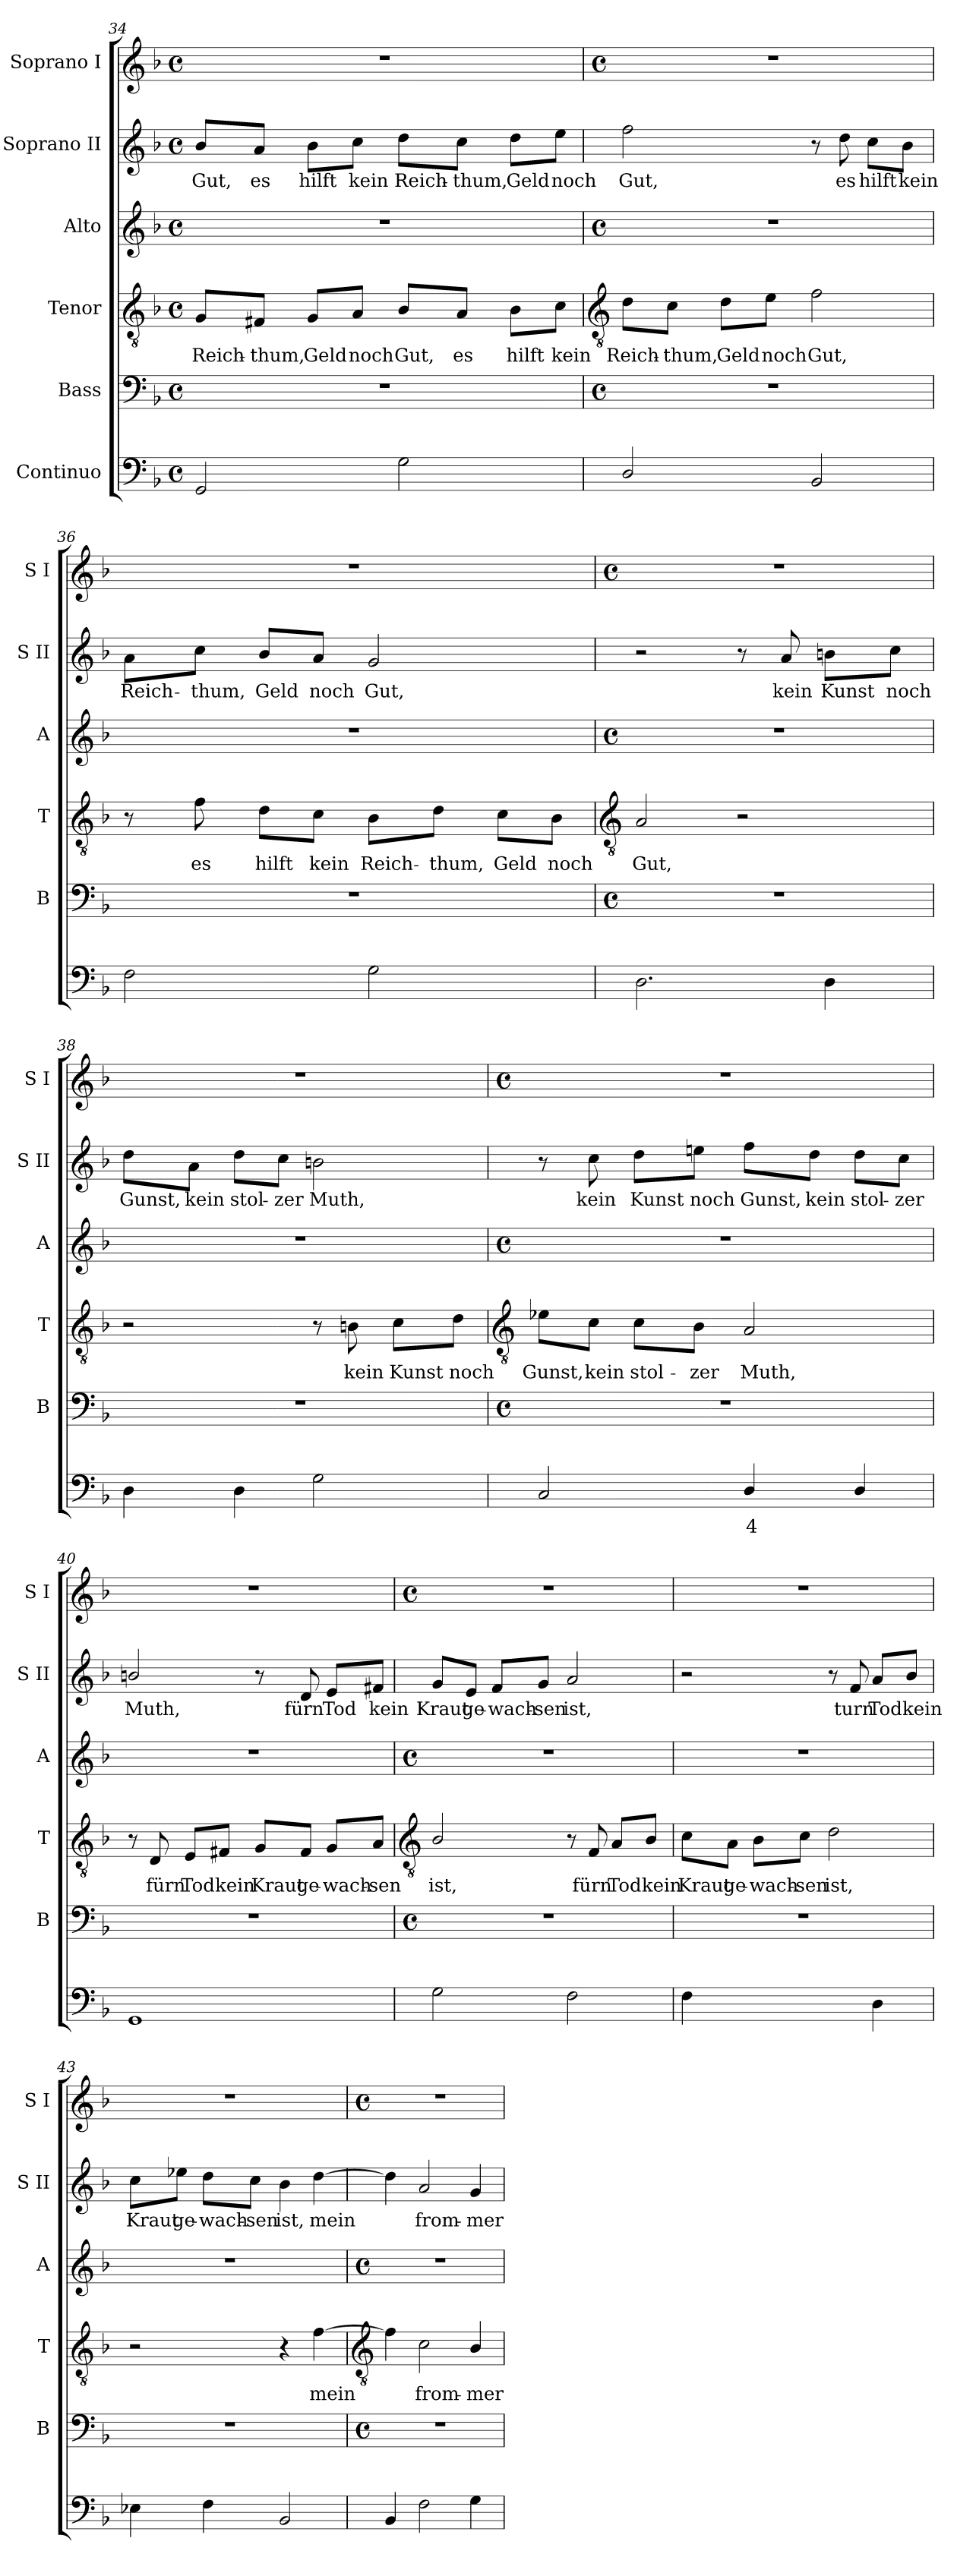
**kern	**text	**kern	**kern	**text	**kern	**kern	**text	**kern
*part6	*part6	*part5	*part4	*part4	*part3	*part2	*part2	*part1
*staff6	*staff6	*staff5	*staff4	*staff4	*staff3	*staff2	*staff2	*staff1
*I"Continuo	*	*I"Bass	*I"Tenor	*	*I"Alto	*I"Soprano II	*	*I"Soprano I
*	*	*I'B	*I'T	*	*I'A	*I'S II	*	*I'S I
*clefF4	*	*clefF4	*clefGv2	*	*clefG2	*clefG2	*	*clefG2
*k[b-]	*	*k[b-]	*k[b-]	*	*k[b-]	*k[b-]	*	*k[b-]
*F:	*	*F:	*F:	*	*F:	*F:	*	*F:
*M4/4	*	*M4/4	*M4/4	*	*M4/4	*M4/4	*	*M4/4
*met(c)	*	*met(c)	*met(c)	*	*met(c)	*met(c)	*	*met(c)
=34	=34	=34	=34	=34	=34	=34	=34	=34
!	!	!	!	!LO:LY:b	!	!	!LO:LY:b	!
2GG	.	1r	8G/L	Reich-	1r	8b-/L	Gut,	1r
!	!	!	!	!LO:LY:b	!	!	!LO:LY:b	!
.	.	.	8F#X/J	-thum,	.	8a/J	es	.
!	!	!	!	!LO:LY:b	!	!	!LO:LY:b	!
.	.	.	8G/L	Geld	.	8b-\L	hilft	.
!	!	!	!	!LO:LY:b	!	!	!LO:LY:b	!
.	.	.	8A/J	noch	.	8cc\J	kein	.
!	!	!	!	!LO:LY:b	!	!	!LO:LY:b	!
2G	.	.	8B-/L	Gut,	.	8dd\L	Reich-	.
!	!	!	!	!LO:LY:b	!	!	!LO:LY:b	!
.	.	.	8A/J	es	.	8cc\J	-thum,	.
!	!	!	!	!LO:LY:b	!	!	!LO:LY:b	!
.	.	.	8B-\L	hilft	.	8dd\L	Geld	.
!	!	!	!	!LO:LY:b	!	!	!LO:LY:b	!
.	.	.	8c\J	kein	.	8ee\J	noch	.
!!LO:LB:g=z
=35	=35	=35	=35	=35	=35	=35	=35	=35
*	*	*	*clefGv2	*	*	*	*	*
*	*	*M4/4	*	*	*M4/4	*	*	*M4/4
*	*	*met(c)	*	*	*met(c)	*	*	*met(c)
!	!	!	!	!LO:LY:b	!	!	!LO:LY:b	!
2D/	.	1r	8d\L	Reich-	1r	2ff	Gut,	1r
!	!	!	!	!LO:LY:b	!	!	!	!
.	.	.	8c\J	-thum,	.	.	.	.
!	!	!	!	!LO:LY:b	!	!	!	!
.	.	.	8d\L	Geld	.	.	.	.
!	!	!	!	!LO:LY:b	!	!	!	!
.	.	.	8e\J	noch	.	.	.	.
!	!	!	!	!LO:LY:b	!	!	!	!
2BB-	.	.	2f	Gut,	.	8r	.	.
!	!	!	!	!	!	!	!LO:LY:b	!
.	.	.	.	.	.	8dd	es	.
!	!	!	!	!	!	!	!LO:LY:b	!
.	.	.	.	.	.	8cc\L	hilft	.
!	!	!	!	!	!	!	!LO:LY:b	!
.	.	.	.	.	.	8b-\J	kein	.
=36	=36	=36	=36	=36	=36	=36	=36	=36
!	!	!	!	!	!	!	!LO:LY:b	!
2F	.	1r	8r	.	1r	8a\L	Reich-	1r
!	!	!	!	!LO:LY:b	!	!	!LO:LY:b	!
.	.	.	8f	es	.	8cc\J	-thum,	.
!	!	!	!	!LO:LY:b	!	!	!LO:LY:b	!
.	.	.	8d\L	hilft	.	8b-/L	Geld	.
!	!	!	!	!LO:LY:b	!	!	!LO:LY:b	!
.	.	.	8c\J	kein	.	8a/J	noch	.
!	!	!	!	!LO:LY:b	!	!	!LO:LY:b	!
2G	.	.	8B-\L	Reich-	.	2g	Gut,	.
!	!	!	!	!LO:LY:b	!	!	!	!
.	.	.	8d\J	-thum,	.	.	.	.
!	!	!	!	!LO:LY:b	!	!	!	!
.	.	.	8c\L	Geld	.	.	.	.
!	!	!	!	!LO:LY:b	!	!	!	!
.	.	.	8B-\J	noch	.	.	.	.
!!LO:LB:g=z
=37	=37	=37	=37	=37	=37	=37	=37	=37
*	*	*	*clefGv2	*	*	*	*	*
*	*	*M4/4	*	*	*M4/4	*	*	*M4/4
*	*	*met(c)	*	*	*met(c)	*	*	*met(c)
!	!	!	!	!LO:LY:b	!	!	!	!
2.D	.	1r	2A	Gut,	1r	2r	.	1r
.	.	.	2r	.	.	8r	.	.
!	!	!	!	!	!	!	!LO:LY:b	!
.	.	.	.	.	.	8a	kein	.
!	!	!	!	!	!	!	!LO:LY:b	!
4D	.	.	.	.	.	8bn\L	Kunst	.
!	!	!	!	!	!	!	!LO:LY:b	!
.	.	.	.	.	.	8cc\J	noch	.
=38	=38	=38	=38	=38	=38	=38	=38	=38
!	!	!	!	!	!	!	!LO:LY:b	!
4D	.	1r	2r	.	1r	8dd\L	Gunst,	1r
!	!	!	!	!	!	!	!LO:LY:b	!
.	.	.	.	.	.	8a\J	kein	.
!	!	!	!	!	!	!	!LO:LY:b	!
4D	.	.	.	.	.	8dd\L	stol-	.
!	!	!	!	!	!	!	!LO:LY:b	!
.	.	.	.	.	.	8cc\J	-zer	.
!	!	!	!	!	!	!	!LO:LY:b	!
2G	.	.	8r	.	.	2bn	Muth,	.
!	!	!	!	!LO:LY:b	!	!	!	!
.	.	.	8Bn	kein	.	.	.	.
!	!	!	!	!LO:LY:b	!	!	!	!
.	.	.	8c\L	Kunst	.	.	.	.
!	!	!	!	!LO:LY:b	!	!	!	!
.	.	.	8d\J	noch	.	.	.	.
!!LO:LB:g=z
=39	=39	=39	=39	=39	=39	=39	=39	=39
*	*	*	*clefGv2	*	*	*	*	*
*	*	*M4/4	*	*	*M4/4	*	*	*M4/4
*	*	*met(c)	*	*	*met(c)	*	*	*met(c)
!	!	!	!	!LO:LY:b	!	!	!	!
2C	.	1r	8e-X\L	Gunst,	1r	8r	.	1r
!	!	!	!	!LO:LY:b	!	!	!LO:LY:b	!
.	.	.	8c\J	kein	.	8cc	kein	.
!	!	!	!	!LO:LY:b	!	!	!LO:LY:b	!
.	.	.	8c\L	stol-	.	8dd\L	Kunst	.
!	!	!	!	!LO:LY:b	!	!	!LO:LY:b	!
.	.	.	8B-\J	-zer	.	8een\J	noch	.
!	!LO:LY:b	!	!	!LO:LY:b	!	!	!LO:LY:b	!
4D/	4	.	2A	Muth,	.	8ff\L	Gunst,	.
!	!	!	!	!	!	!	!LO:LY:b	!
.	.	.	.	.	.	8dd\J	kein	.
!	!	!	!	!	!	!	!LO:LY:b	!
4D/	.	.	.	.	.	8dd\L	stol-	.
!	!	!	!	!	!	!	!LO:LY:b	!
.	.	.	.	.	.	8cc\J	-zer	.
=40	=40	=40	=40	=40	=40	=40	=40	=40
!	!	!	!	!	!	!	!LO:LY:b	!
1GG	.	1r	8r	.	1r	2bn/	Muth,	1r
!	!	!	!	!LO:LY:b	!	!	!	!
.	.	.	8D	fürn	.	.	.	.
!	!	!	!	!LO:LY:b	!	!	!	!
.	.	.	8E/L	Tod	.	.	.	.
!	!	!	!	!LO:LY:b	!	!	!	!
.	.	.	8F#X/J	kein	.	.	.	.
!	!	!	!	!LO:LY:b	!	!	!	!
.	.	.	8G/L	Kraut	.	8r	.	.
!	!	!	!	!LO:LY:b	!	!	!LO:LY:b	!
.	.	.	8F#/J	ge-	.	8d	fürn	.
!	!	!	!	!LO:LY:b	!	!	!LO:LY:b	!
.	.	.	8G/L	-wach-	.	8e/L	Tod	.
!	!	!	!	!LO:LY:b	!	!	!LO:LY:b	!
.	.	.	8A/J	-sen	.	8f#X/J	kein	.
!!LO:LB:g=z
=41	=41	=41	=41	=41	=41	=41	=41	=41
*	*	*	*clefGv2	*	*	*	*	*
*	*	*M4/4	*	*	*M4/4	*	*	*M4/4
*	*	*met(c)	*	*	*met(c)	*	*	*met(c)
!	!	!	!	!LO:LY:b	!	!	!LO:LY:b	!
2G	.	1r	2B-/	ist,	1r	8g/L	Kraut	1r
!	!	!	!	!	!	!	!LO:LY:b	!
.	.	.	.	.	.	8e/J	ge-	.
!	!	!	!	!	!	!	!LO:LY:b	!
.	.	.	.	.	.	8f/L	-wach-	.
!	!	!	!	!	!	!	!LO:LY:b	!
.	.	.	.	.	.	8g/J	-sen	.
!	!	!	!	!	!	!	!LO:LY:b	!
2F	.	.	8r	.	.	2a	ist,	.
!	!	!	!	!LO:LY:b	!	!	!	!
.	.	.	8F	fürn	.	.	.	.
!	!	!	!	!LO:LY:b	!	!	!	!
.	.	.	8A/L	Tod	.	.	.	.
!	!	!	!	!LO:LY:b	!	!	!	!
.	.	.	8B-/J	kein	.	.	.	.
=42	=42	=42	=42	=42	=42	=42	=42	=42
!	!	!	!	!LO:LY:b	!	!	!	!
4F	.	1r	8c\L	Kraut	1r	2r	.	1r
!	!	!	!	!LO:LY:b	!	!	!	!
.	.	.	8A\J	ge-	.	.	.	.
!	!LO:LY:b	!	!	!LO:LY:b	!	!	!	!
[4Fyy	5	.	8B-\L	-wach-	.	.	.	.
!	!	!	!	!LO:LY:b	!	!	!	!
.	.	.	8c\J	-sen	.	.	.	.
!	!LO:LY:b	!	!	!LO:LY:b	!	!	!	!
4Fyy]	6	.	2d	ist,	.	8r	.	.
!	!	!	!	!	!	!	!LO:LY:b	!
.	.	.	.	.	.	8f	turn	.
!	!	!	!	!	!	!	!LO:LY:b	!
4D	.	.	.	.	.	8a/L	Tod	.
!	!	!	!	!	!	!	!LO:LY:b	!
.	.	.	.	.	.	8b-/J	kein	.
=43	=43	=43	=43	=43	=43	=43	=43	=43
!	!	!	!	!	!	!	!LO:LY:b	!
4E-X	.	1r	2r	.	1r	8cc\L	Kraut	1r
!	!	!	!	!	!	!	!LO:LY:b	!
.	.	.	.	.	.	8ee-X\J	ge-	.
!	!	!	!	!	!	!	!LO:LY:b	!
4F	.	.	.	.	.	8dd\L	-wach-	.
!	!	!	!	!	!	!	!LO:LY:b	!
.	.	.	.	.	.	8cc\J	-sen	.
!	!	!	!	!	!	!	!LO:LY:b	!
2BB-	.	.	4r	.	.	4b-	ist,	.
!	!	!	!	!LO:LY:b	!	!	!LO:LY:b	!
.	.	.	[4f	mein	.	[4dd	mein	.
!!LO:LB:g=z
=44	=44	=44	=44	=44	=44	=44	=44	=44
*	*	*	*clefGv2	*	*	*	*	*
*	*	*M4/4	*	*	*M4/4	*	*	*M4/4
*	*	*met(c)	*	*	*met(c)	*	*	*met(c)
4BB-	.	1r	4f]	.	1r	4dd]	.	1r
!	!	!	!	!LO:LY:b	!	!	!LO:LY:b	!
2F	.	.	2c	from-	.	2a	from-	.
!	!	!	!	!LO:LY:b	!	!	!LO:LY:b	!
4G	.	.	4B-/	-mer	.	4g	-mer	.
=	=	=	=	=	=	=	=	=
*-	*-	*-	*-	*-	*-	*-	*-	*-
